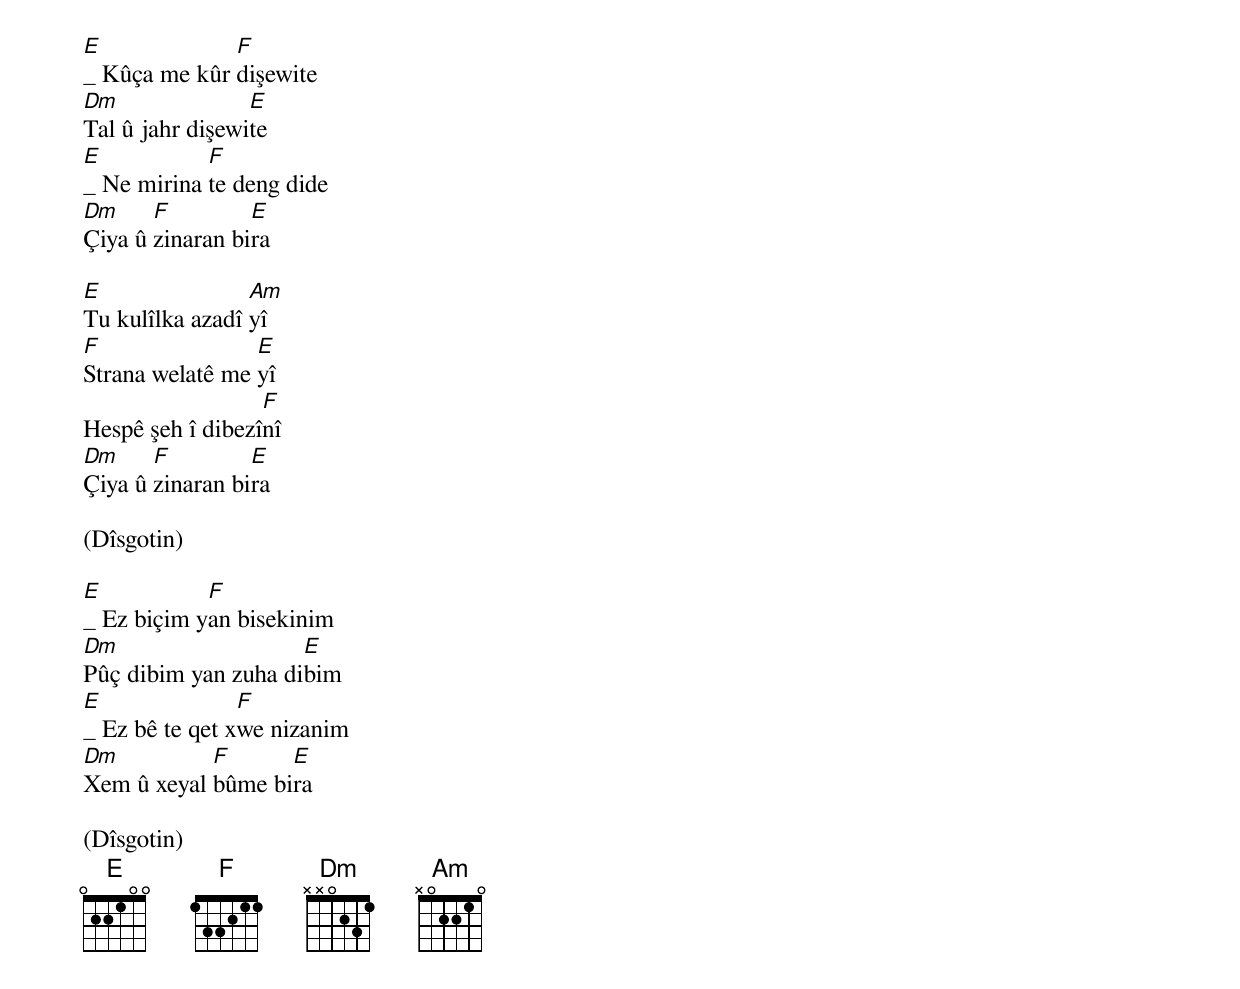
E             F
_ Kûça me kûr dişewite
Dm               E
Tal û jahr dişewite
E           F
_ Ne mirina te deng dide
Dm     F         E
Çiya û zinaran bira

E                Am
Tu kulîlka azadî yî
F                E
Strana welatê me yî
                  F
Hespê şeh î dibezînî
Dm     F         E
Çiya û zinaran bira

(Dîsgotin)

E           F
_ Ez biçim yan bisekinim
Dm                   E
Pûç dibim yan zuha dibim
E               F
_ Ez bê te qet xwe nizanim
Dm          F      E
Xem û xeyal bûme bira

(Dîsgotin)
